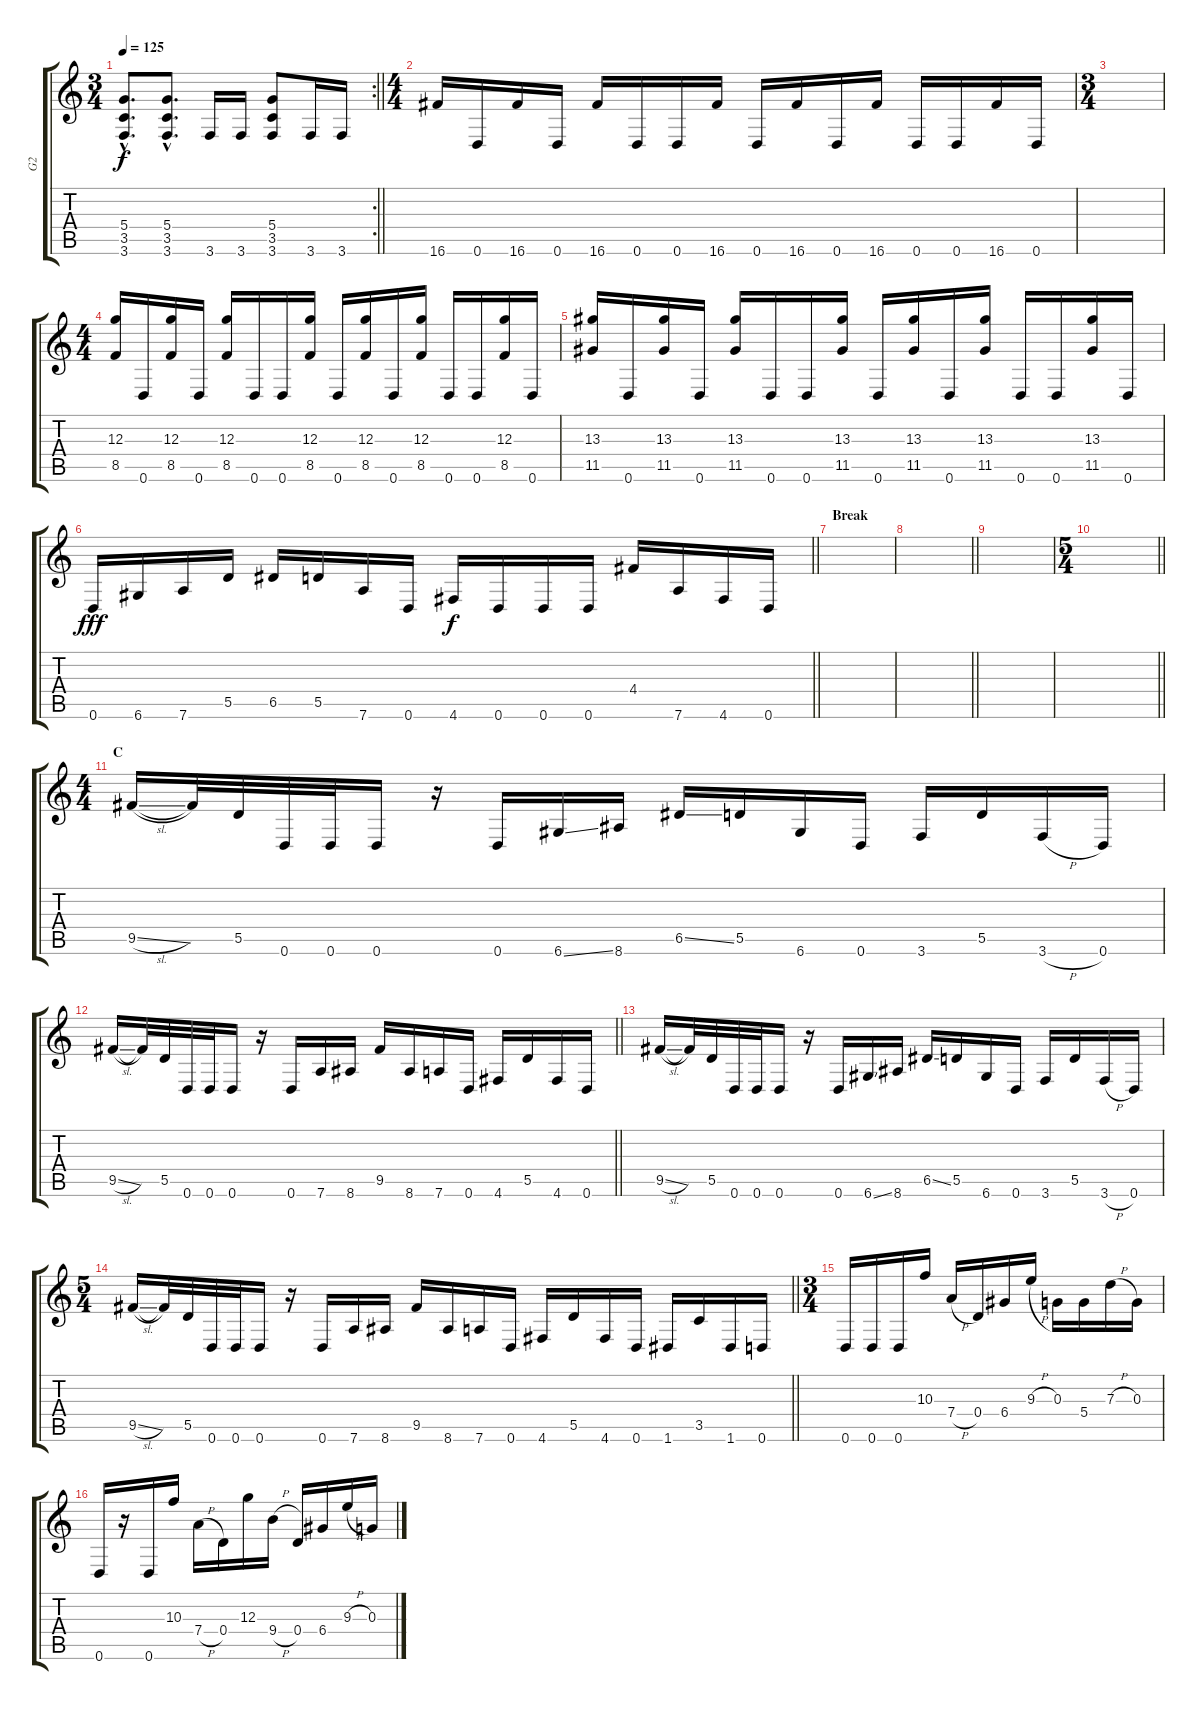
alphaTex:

\track ("G2" "G2") {instrument overdrivenguitar}
\staff {score tabs}
\tuning (E4 B3 G3 D3 A2 D2) {hide}
\rc 2
\ts (3 4)
\tempo 125
\clef g2
\barLineRight lightlight
\ks c
(5.4{hac} 3.5{hac} 3.6{hac}).8{d dy f} (5.4{hac} 3.5{hac} 3.6{hac}).8{d} 3.6.16 3.6.16 (5.4 3.5 3.6).8 3.6.16 3.6.16 |
\ts (4 4)
\section ("" "")
16.6.16 0.6.16 16.6.16 0.6.16 16.6.16 0.6.16 0.6.16 16.6.16 0.6.16 16.6.16 0.6.16 16.6.16 0.6.16 0.6.16 16.6.16 0.6.16 |
\ts (3 4)
|
\ts (4 4)
(12.3 8.5).16 0.6.16 (12.3 8.5).16 0.6.16 (12.3 8.5).16 0.6.16 0.6.16 (12.3 8.5).16 0.6.16 (12.3 8.5).16 0.6.16 (12.3 8.5).16 0.6.16 0.6.16 (12.3 8.5).16 0.6.16 |
(13.3 11.5).16 0.6.16 (13.3 11.5).16 0.6.16 (13.3 11.5).16 0.6.16 0.6.16 (13.3 11.5).16 0.6.16 (13.3 11.5).16 0.6.16 (13.3 11.5).16 0.6.16 0.6.16 (13.3 11.5).16 0.6.16 |
\barLineRight lightlight
0.6.16{dy fff} 6.6.16 7.6.16 5.5.16 6.5.16 5.5.16 7.6.16 0.6.16 4.6.16{dy f} 0.6.16 0.6.16 0.6.16 4.4.16 7.6.16 4.6.16 0.6.16 |
\section ("" "Break")
|
\barLineRight lightlight
|
|
\ts (5 4)
\barLineRight lightlight
|
\ts (4 4)
\section ("" "C")
9.5{sl}.16 9.5{t}.32 5.5.32 0.6.32 0.6.32 0.6.16 r.16 0.6.16 6.6{ss}.16 8.6.16 6.5{ss}.16 5.5.16 6.6.16 0.6.16 3.6.16 5.5.16 3.6{h}.16 0.6.16 |
\barLineRight lightlight
9.5{sl}.16 9.5{t}.32 5.5.32 0.6.32 0.6.32 0.6.16 r.16 0.6.16 7.6.16 8.6.16 9.5.16 8.6.16 7.6.16 0.6.16 4.6.16 5.5.16 4.6.16 0.6.16 |
9.5{sl}.16 9.5{t}.32 5.5.32 0.6.32 0.6.32 0.6.16 r.16 0.6.16 6.6{ss}.16 8.6.16 6.5{ss}.16 5.5.16 6.6.16 0.6.16 3.6.16 5.5.16 3.6{h}.16 0.6.16 |
\ts (5 4)
\barLineRight lightlight
9.5{sl}.16 9.5{t}.32 5.5.32 0.6.32 0.6.32 0.6.16 r.16 0.6.16 7.6.16 8.6.16 9.5.16 8.6.16 7.6.16 0.6.16 4.6.16 5.5.16 4.6.16 0.6.16 1.6.16 3.5.16 1.6.16 0.6.16 |
\ts (3 4)
\section ("" "")
0.6.16 0.6.16 0.6.16 10.3.16 7.4{h}.16 0.4.16 6.4.16 9.3{h}.16 0.3.16 5.4.16 7.3{h}.16 0.3.16 |
0.6.16 r.16 0.6.16 10.3.16 7.4{h}.16 0.4.16 12.3.16 9.4{h}.16 0.4.16 6.4.16 9.3{h}.16 0.3.16
